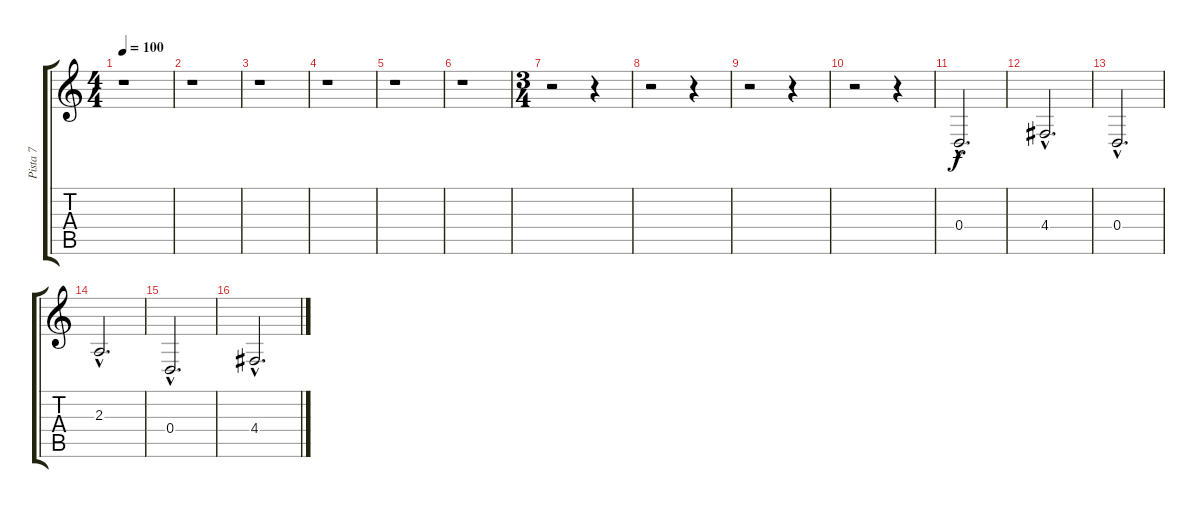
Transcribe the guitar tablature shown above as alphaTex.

\track ("Pista 7" "Pista 7") {instrument stringensemble2}
\staff {score tabs}
\tuning (E4 B3 G3 D3 A2 E2) {hide}
\ts (4 4)
\tempo 100
\clef g2
\ks c
r.1{dy f} |
r.1 |
r.1 |
r.1 |
r.1 |
r.1 |
\ts (3 4)
r.2 r.4 |
r.2 r.4 |
r.2 r.4 |
r.2 r.4 |
0.4{hac}.2{d} |
4.4{hac}.2{d} |
0.4{hac}.2{d} |
2.3{hac}.2{d} |
0.4{hac}.2{d} |
4.4{hac}.2{d}
